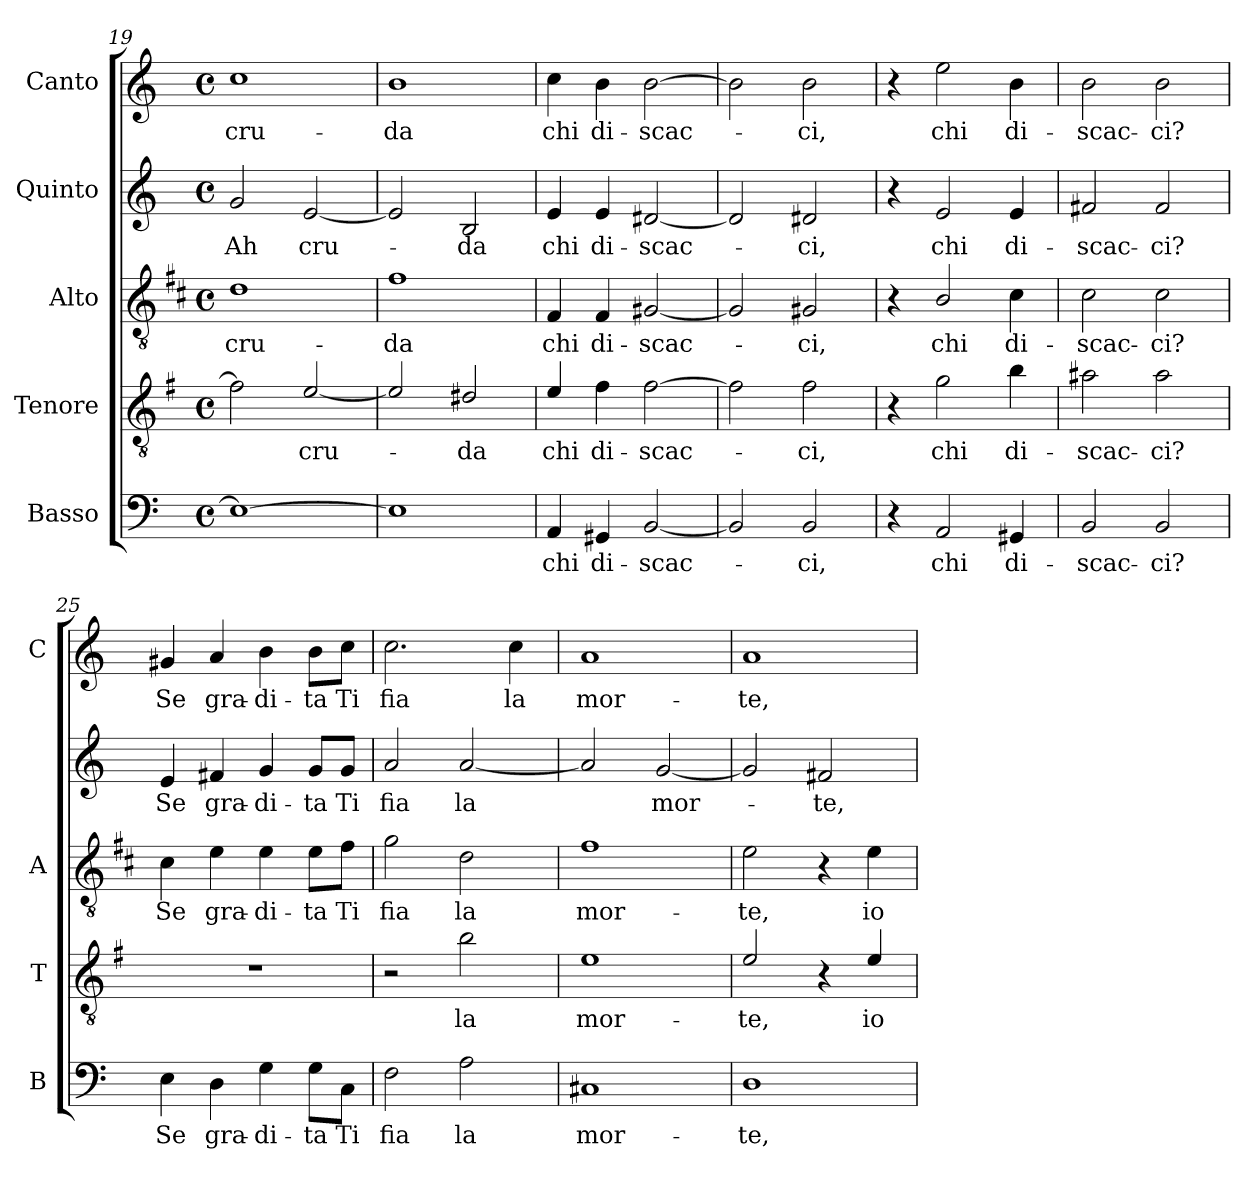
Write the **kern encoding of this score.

**kern	**text	**kern	**text	**kern	**text	**kern	**text	**kern	**text
*part5	*part5	*part4	*part4	*part3	*part3	*part2	*part2	*part1	*part1
*staff5	*staff5	*staff4	*staff4	*staff3	*staff3	*staff2	*staff2	*staff1	*staff1
*I"Basso	*	*I"Tenore	*	*I"Alto	*	*I"Quinto	*	*I"Canto	*
*I'B	*	*I'T	*	*I'A	*	*	*	*I'C	*
!!LO:LB:g=z
*clefF4	*	*clefGv2	*	*clefGv2	*	*clefG2	*	*clefG2	*
*	*	*ITrd4c7	*	*ITrd1c2	*	*	*	*	*
*k[]	*	*k[]	*	*k[]	*	*k[]	*	*k[]	*
*C:	*	*C:	*	*C:	*	*C:	*	*C:	*
*M4/4	*	*M4/4	*	*M4/4	*	*M4/4	*	*M4/4	*
*met(c)	*	*met(c)	*	*met(c)	*	*met(c)	*	*met(c)	*
=19	=19	=19	=19	=19	=19	=19	=19	=19	=19
!	!	!	!	!	!LO:LY:b	!	!LO:LY:b	!	!LO:LY:b
1E_	.	2B\]	.	1c	cru-	2g/	Ah	1cc	cru-
!	!	!	!LO:LY:b	!	!	!	!LO:LY:b	!	!
.	.	[2A/	cru-	.	.	[2e/	cru-	.	.
=20	=20	=20	=20	=20	=20	=20	=20	=20	=20
!	!	!	!	!	!LO:LY:b	!	!	!	!LO:LY:b
1E]	.	2A/]	.	1e	-da	2e/]	.	1b	-da
!	!	!	!LO:LY:b	!	!	!	!LO:LY:b	!	!
.	.	2G#X/	-da	.	.	2B/	-da	.	.
=21	=21	=21	=21	=21	=21	=21	=21	=21	=21
!	!LO:LY:b	!	!LO:LY:b	!	!LO:LY:b	!	!LO:LY:b	!	!LO:LY:b
4AA/	chi	4A/	chi	4E/	chi	4e/	chi	4cc\	chi
!	!LO:LY:b	!	!LO:LY:b	!	!LO:LY:b	!	!LO:LY:b	!	!LO:LY:b
4GG#X/	di-	4B\	di-	4E/	di-	4e/	di-	4b\	di-
!	!LO:LY:b	!	!LO:LY:b	!	!LO:LY:b	!	!LO:LY:b	!	!LO:LY:b
[2BB/	-scac-	[2B\	-scac-	[2F#X/	-scac-	[2d#X/	-scac-	[2b\	-scac-
=22	=22	=22	=22	=22	=22	=22	=22	=22	=22
2BB/]	.	2B\]	.	2F#/]	.	2d#/]	.	2b\]	.
!	!LO:LY:b	!	!LO:LY:b	!	!LO:LY:b	!	!LO:LY:b	!	!LO:LY:b
2BB/	-ci,	2B\	-ci,	2F#X/	-ci,	2d#X/	-ci,	2b\	-ci,
=23	=23	=23	=23	=23	=23	=23	=23	=23	=23
4r	.	4r	.	4r	.	4r	.	4r	.
!	!LO:LY:b	!	!LO:LY:b	!	!LO:LY:b	!	!LO:LY:b	!	!LO:LY:b
2AA/	chi	2c\	chi	2A/	chi	2e/	chi	2ee\	chi
!	!LO:LY:b	!	!LO:LY:b	!	!LO:LY:b	!	!LO:LY:b	!	!LO:LY:b
4GG#X/	di-	4e\	di-	4B\	di-	4e/	di-	4b\	di-
=24	=24	=24	=24	=24	=24	=24	=24	=24	=24
!	!LO:LY:b	!	!LO:LY:b	!	!LO:LY:b	!	!LO:LY:b	!	!LO:LY:b
2BB/	-scac-	2d#X\	-scac-	2B\	-scac-	2f#X/	-scac-	2b\	-scac-
!	!LO:LY:b	!	!LO:LY:b	!	!LO:LY:b	!	!LO:LY:b	!	!LO:LY:b
2BB/	-ci?	2d#\	-ci?	2B\	-ci?	2f#/	-ci?	2b\	-ci?
=25	=25	=25	=25	=25	=25	=25	=25	=25	=25
!	!LO:LY:b	!	!	!	!LO:LY:b	!	!LO:LY:b	!	!LO:LY:b
4E\	Se	1r	.	4B\	Se	4e/	Se	4g#X/	Se
!	!LO:LY:b	!	!	!	!LO:LY:b	!	!LO:LY:b	!	!LO:LY:b
4D\	gra-	.	.	4d\	gra-	4f#X/	gra-	4a/	gra-
!	!LO:LY:b	!	!	!	!LO:LY:b	!	!LO:LY:b	!	!LO:LY:b
4G\	-di-	.	.	4d\	-di-	4g/	-di-	4b\	-di-
!	!LO:LY:b	!	!	!	!LO:LY:b	!	!LO:LY:b	!	!LO:LY:b
8G\L	-ta	.	.	8d\L	-ta	8g/L	-ta	8b\L	-ta
!	!LO:LY:b	!	!	!	!LO:LY:b	!	!LO:LY:b	!	!LO:LY:b
8C\J	Ti	.	.	8e\J	Ti	8g/J	Ti	8cc\J	Ti
=26	=26	=26	=26	=26	=26	=26	=26	=26	=26
!	!LO:LY:b	!	!	!	!LO:LY:b	!	!LO:LY:b	!	!LO:LY:b
2F\	fia	2r	.	2f\	fia	2a/	fia	2.cc\	fia
!	!LO:LY:b	!	!LO:LY:b	!	!LO:LY:b	!	!LO:LY:b	!	!
2A\	la	2e\	la	2c\	la	[2a/	la	.	.
!	!	!	!	!	!	!	!	!	!LO:LY:b
.	.	.	.	.	.	.	.	4cc\	la
!!LO:LB:g=z
=27	=27	=27	=27	=27	=27	=27	=27	=27	=27
!	!LO:LY:b	!	!LO:LY:b	!	!LO:LY:b	!	!	!	!LO:LY:b
1C#X	mor-	1A	mor-	1e	mor-	2a/]	.	1a	mor-
!	!	!	!	!	!	!	!LO:LY:b	!	!
.	.	.	.	.	.	[2g/	mor-	.	.
=28	=28	=28	=28	=28	=28	=28	=28	=28	=28
!	!LO:LY:b	!	!LO:LY:b	!	!LO:LY:b	!	!	!	!LO:LY:b
1D	-te,	2A/	-te,	2d\	-te,	2g/]	.	1a	-te,
!	!	!	!	!	!	!	!LO:LY:b	!	!
.	.	4r	.	4r	.	2f#X/	-te,	.	.
!	!	!	!LO:LY:b	!	!LO:LY:b	!	!	!	!
.	.	4A/	io	4d\	io	.	.	.	.
=	=	=	=	=	=	=	=	=	=
*-	*-	*-	*-	*-	*-	*-	*-	*-	*-
